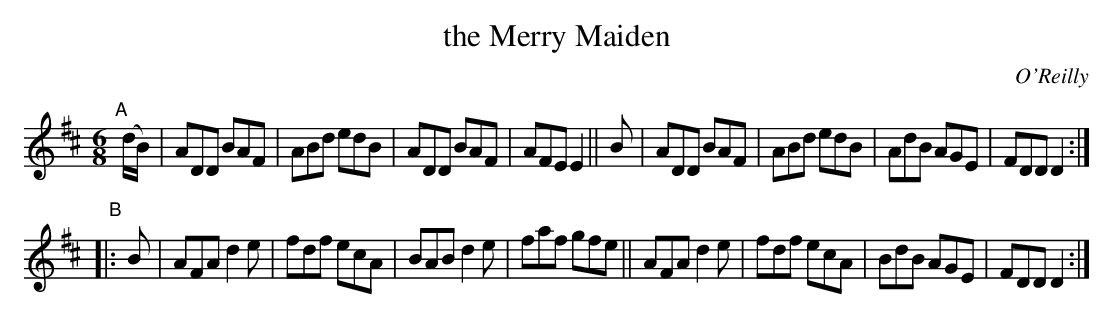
X:1
T: the Merry Maiden
O: O'Reilly
M: 6/8
L: 1/8
K: D
"^A"[|]\
(d/B/) | ADD BAF | ABd edB | ADD BAF | AFE E2 ||\
   B   | ADD BAF | ABd edB | AdB AGE | FDD D2 :|
"^B"|:B |\
AFA d2e | fdf ecA | BAB d2e | faf gfe ||\
AFA d2e | fdf ecA | BdB AGE | FDD D2 :|
